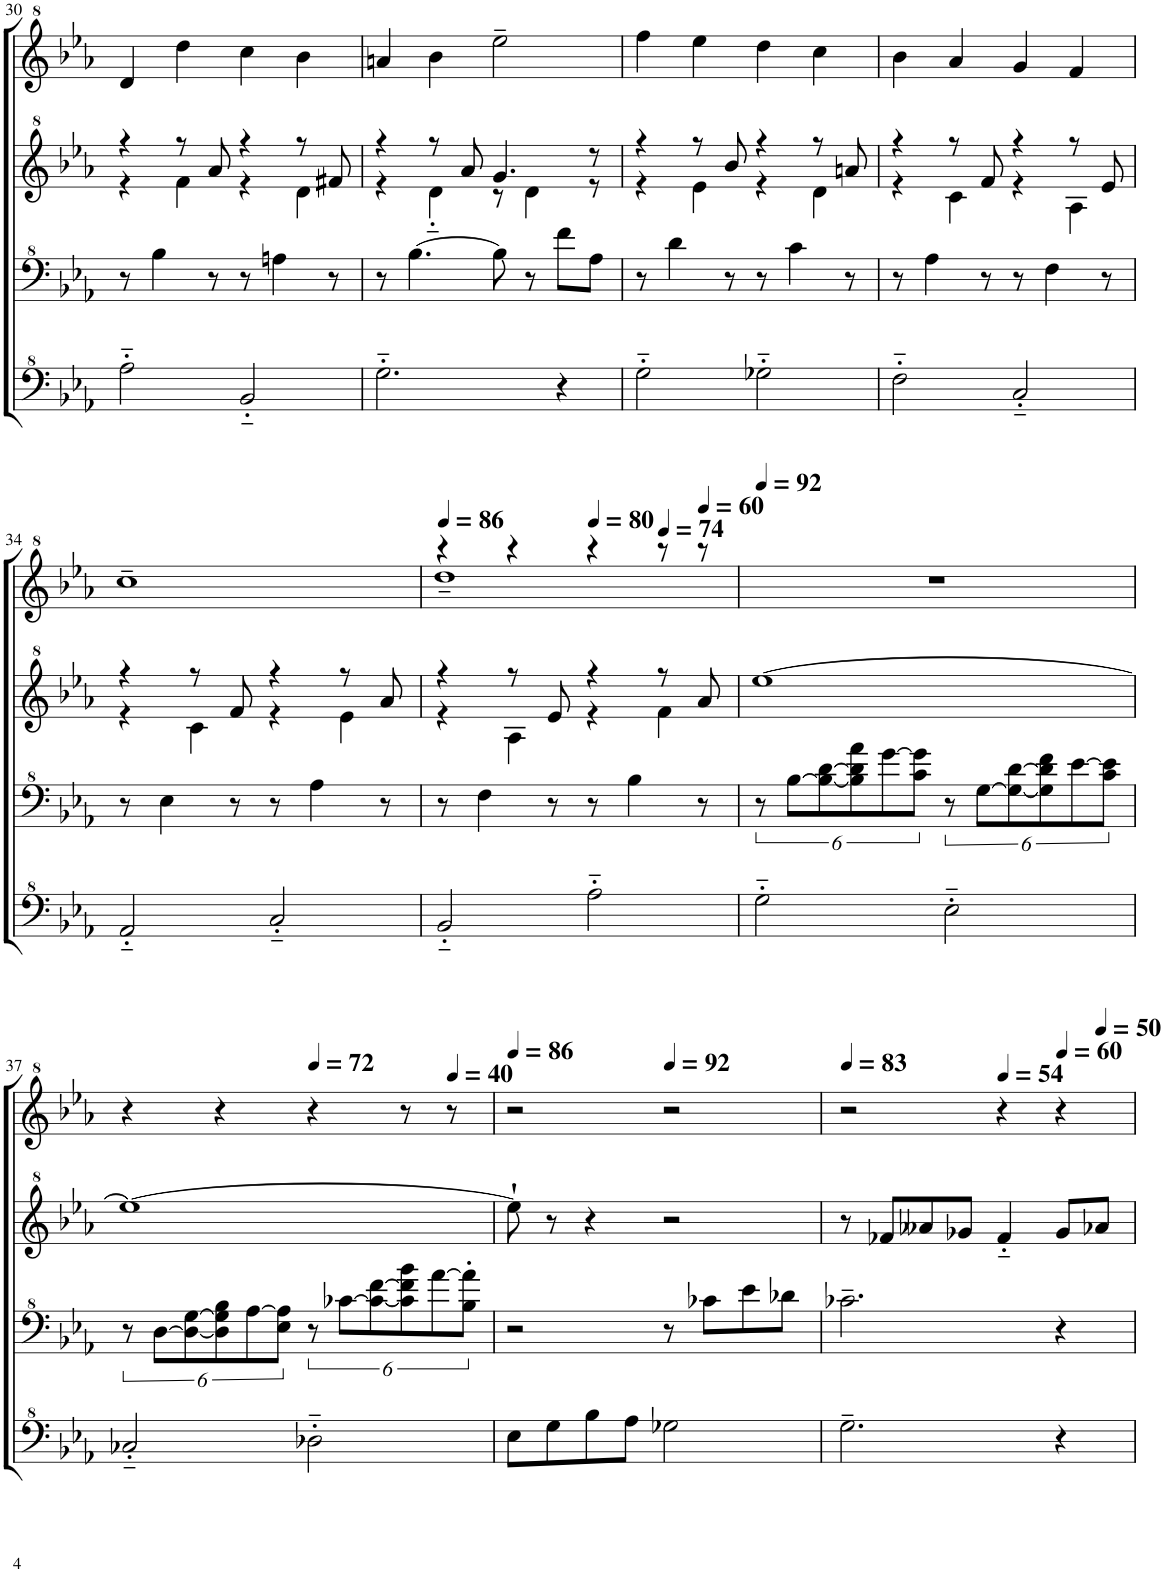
**kern	**kern	**kern	**kern
*part1	*part1	*part1	*part1
*staff4	*staff3	*staff2	*staff1
*I"Model III	*	*	*
!!LO:PB:g=z
*clefF^4	*clefF^4	*clefG^2	*clefG^2
*k[b-e-a-]	*k[b-e-a-]	*k[b-e-a-]	*k[b-e-a-]
*M4/4	*M4/4	*M4/4	*M4/4
=30	=30	=30	=30
*	*	*^	*
2a-'~\	8r	4r	4r	4dd/
.	4b-\	.	.	.
.	.	8r	4ff\	4ddd\
.	8r	8aa-/	.	.
2B-'~/	8r	4r	4r	4ccc\
.	4an\	.	.	.
.	.	8r	4dd\	4bb-\
.	8r	8ff#X/	.	.
=31	=31	=31	=31	=31
2.g'~\	8r	4r	4r	4aan/
.	[4.b-\	.	.	.
.	.	8r	4dd'~\	4bb-\
.	.	8aa-/	.	.
.	8b-\]	4.gg/	8r	2eee-~\
.	8r	.	4dd\	.
4r	8ff\L	.	.	.
.	8a-\J	8r	8r	.
=32	=32	=32	=32	=32
2g'~\	8r	4r	4r	4fff\
.	4dd\	.	.	.
.	.	8r	4ee-\	4eee-\
.	8r	8bb-/	.	.
2g-X'~\	8r	4r	4r	4ddd\
.	4cc\	.	.	.
.	.	8r	4dd\	4ccc\
.	8r	8aan/	.	.
=33	=33	=33	=33	=33
2f'~\	8r	4r	4r	4bb-\
.	4a-\	.	.	.
.	.	8r	4cc\	4aa-/
.	8r	8ff/	.	.
2c'~/	8r	4r	4r	4gg/
.	4f\	.	.	.
.	.	8r	4a-\	4ff/
.	8r	8ee-/	.	.
!!LO:LB:g=z
=34	=34	=34	=34	=34
2A-'~/	8r	4r	4r	1ccc~
.	4e-\	.	.	.
.	.	8r	4cc\	.
.	8r	8ff/	.	.
2c'~/	8r	4r	4r	.
.	4a-\	.	.	.
.	.	8r	4ee-\	.
.	8r	8aa-/	.	.
=35	=35	=35	=35	=35
*	*	*	*	*MM86
*	*	*	*	*^
2B-'~/	8r	4r	4r	4r	1ddd~
.	4f\	.	.	.	.
.	.	8r	4a-\	4r	.
.	8r	8ee-/	.	.	.
*	*	*	*	*MM80	*
2a-'~\	8r	4r	4r	4r	.
.	4b-\	.	.	.	.
*	*	*	*	*MM74	*
.	.	8r	4ff\	8r	.
*	*	*	*	*MM60	*
.	8r	8aa-/	.	8r	.
*	*	*v	*v	*	*
*	*	*	*v	*v
=36	=36	=36	=36
*	*	*	*MM92
2g'~\	12r	[1eee-	1r
.	[12b-\L	.	.
.	12b-\_ [12dd\	.	.
.	12b-\] 12dd\] 12aa-\	.	.
.	[12gg\	.	.
.	12cc\ 12gg\]J	.	.
2e-'~\	12r	.	.
.	[12g\L	.	.
.	12g\_ [12dd\	.	.
.	12g\] 12dd\] 12ff\	.	.
.	[12ee-\	.	.
.	12cc\ 12ee-\]J	.	.
!!LO:LB:g=z
=37	=37	=37	=37
2c-X'~/	12r	1eee-_	4r
.	[12d\L	.	.
.	12d\_ [12g\	.	.
.	12d\] 12g\] 12b-\	.	4r
.	[12a-\	.	.
.	12e-\ 12a-\]J	.	.
*	*	*	*MM72
2d-X'~\	12r	.	4r
.	[12cc-X\L	.	.
.	12cc-\_ [12ff\	.	.
.	12cc-\] 12ff\] 12bb-\	.	8r
.	[12aa-\	.	.
*	*	*	*MM40
.	.	.	8r
.	12b-\' 12aa-\]'J	.	.
=38	=38	=38	=38
*	*	*	*MM86
8e-\L	2r	8eee-`\]	2r
8g\	.	8r	.
8b-\	.	4r	.
8a-\J	.	.	.
*	*	*	*MM92
2g-X\	8r	2r	2r
.	8cc-X\L	.	.
.	8ee-\	.	.
.	8dd-X\J	.	.
=39	=39	=39	=39
*	*	*	*MM83
2.g~\	2.cc-X~\	8r	2r
.	.	8ff-X/L	.
.	.	8aa--X/	.
.	.	8gg-X/J	.
*	*	*	*MM54
.	.	4ff-'~/	4r
*	*	*	*MM60
4r	4r	8gg-/L	4r
*	*	*	*MM50
.	.	8aa-X/J	.
=	=	=	=
*-	*-	*-	*-
